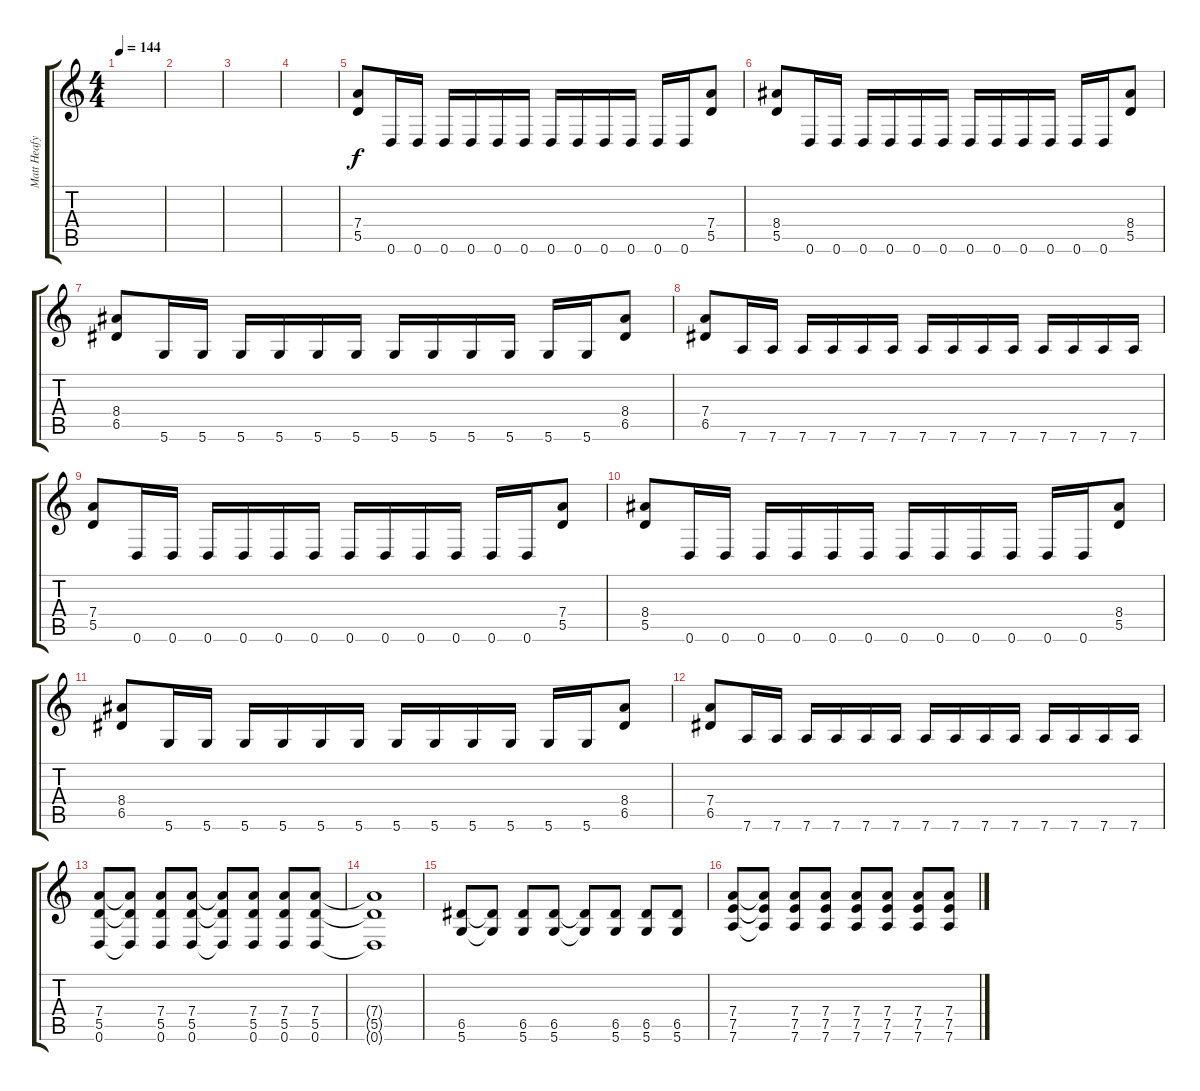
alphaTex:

\track ("Matt Heafy" "Matt Heafy") {instrument distortionguitar}
\staff {score tabs}
\tuning (E4 B3 G3 D3 A2 D2) {hide}
\ts (4 4)
\tempo 144
\clef g2
\ks c
|
|
|
|
(7.4 5.5).8 0.6.16 0.6.16 0.6.16 0.6.16 0.6.16 0.6.16 0.6.16 0.6.16 0.6.16 0.6.16 0.6.16 0.6.16 (7.4 5.5).8 |
(8.4 5.5).8 0.6.16 0.6.16 0.6.16 0.6.16 0.6.16 0.6.16 0.6.16 0.6.16 0.6.16 0.6.16 0.6.16 0.6.16 (8.4 5.5).8 |
(8.4 6.5).8 5.6.16 5.6.16 5.6.16 5.6.16 5.6.16 5.6.16 5.6.16 5.6.16 5.6.16 5.6.16 5.6.16 5.6.16 (8.4 6.5).8 |
(7.4 6.5).8 7.6.16 7.6.16 7.6.16 7.6.16 7.6.16 7.6.16 7.6.16 7.6.16 7.6.16 7.6.16 7.6.16 7.6.16 7.6.16 7.6.16 |
(7.4 5.5).8 0.6.16 0.6.16 0.6.16 0.6.16 0.6.16 0.6.16 0.6.16 0.6.16 0.6.16 0.6.16 0.6.16 0.6.16 (7.4 5.5).8 |
(8.4 5.5).8 0.6.16 0.6.16 0.6.16 0.6.16 0.6.16 0.6.16 0.6.16 0.6.16 0.6.16 0.6.16 0.6.16 0.6.16 (8.4 5.5).8 |
(8.4 6.5).8 5.6.16 5.6.16 5.6.16 5.6.16 5.6.16 5.6.16 5.6.16 5.6.16 5.6.16 5.6.16 5.6.16 5.6.16 (8.4 6.5).8 |
(7.4 6.5).8 7.6.16 7.6.16 7.6.16 7.6.16 7.6.16 7.6.16 7.6.16 7.6.16 7.6.16 7.6.16 7.6.16 7.6.16 7.6.16 7.6.16 |
(7.4 5.5 0.6).8 (7.4{t} 5.5{t} 0.6{t}).8 (7.4 5.5 0.6).8 (7.4 5.5 0.6).8 (7.4{t} 5.5{t} 0.6{t}).8 (7.4 5.5 0.6).8 (7.4 5.5 0.6).8 (7.4 5.5 0.6).8 |
(7.4{t} 5.5{t} 0.6{t}).1 |
(6.5 5.6).8 (6.5{t} 5.6{t}).8 (6.5 5.6).8 (6.5 5.6).8 (6.5{t} 5.6{t}).8 (6.5 5.6).8 (6.5 5.6).8 (6.5 5.6).8 |
(7.4 7.5 7.6).8 (7.4{t} 7.5{t} 7.6{t}).8 (7.4 7.5 7.6).8 (7.4 7.5 7.6).8 (7.4 7.5 7.6).8 (7.4 7.5 7.6).8 (7.4 7.5 7.6).8 (7.4 7.5 7.6).8
